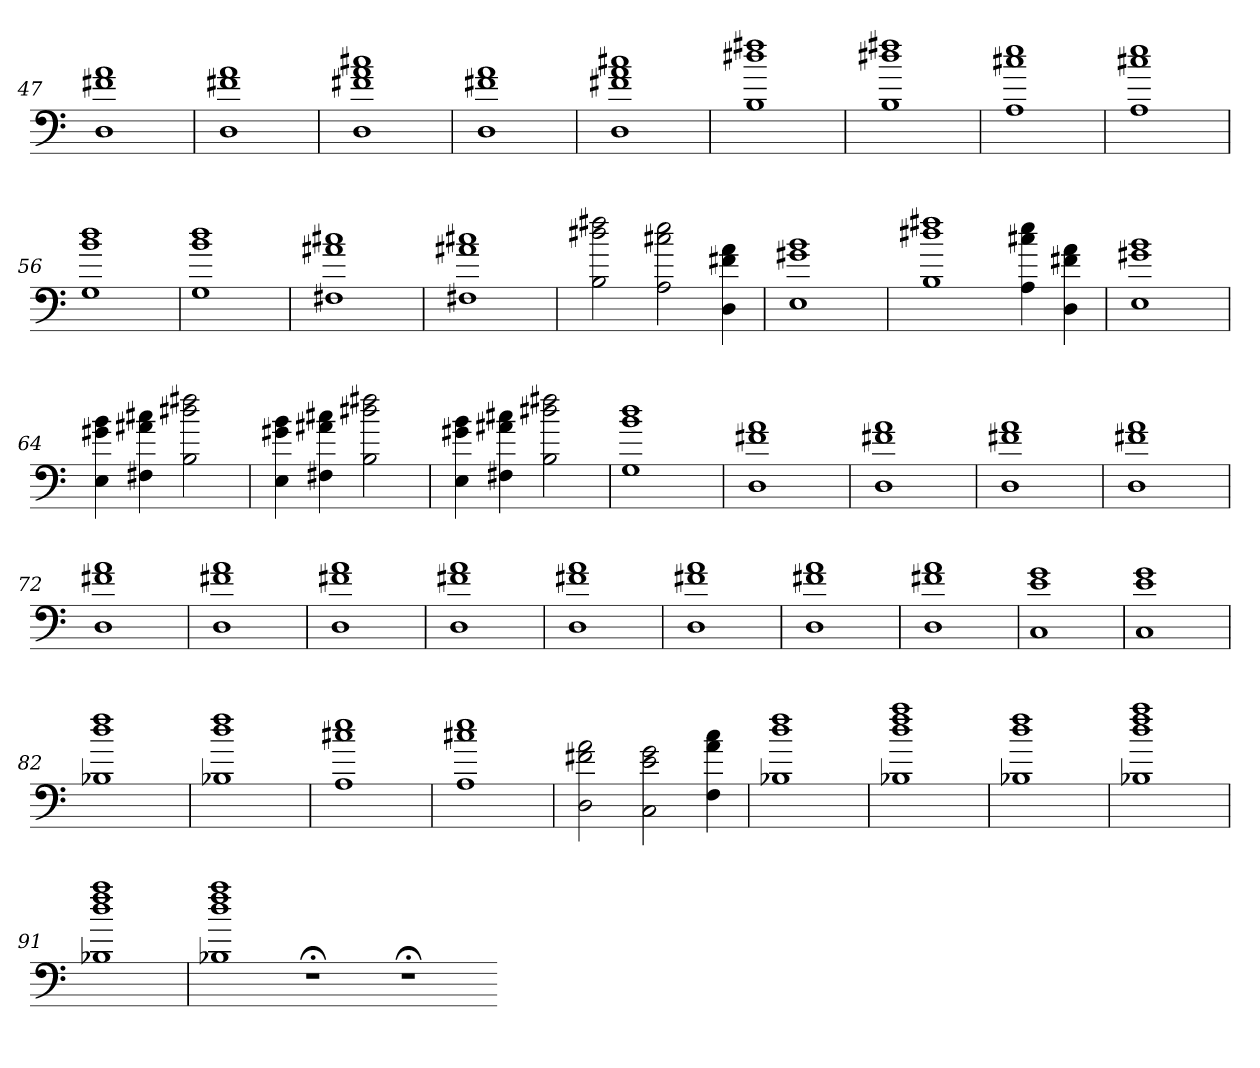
**kern
*part1
*staff1
=47
1D 1f#X 1a
=48
1D 1f#X 1a
=49
1D 1f#X 1a 1cc#X
=50
1D 1f#X 1a
=51
1D 1f#X 1a 1cc#X
=52
1B 1dd#X 1ff#X
=53
1B 1dd#X 1ff#X
=54
1A 1cc#X 1ee
=55
1A 1cc#X 1ee
=56
1G 1b 1dd
=57
1G 1b 1dd
=58
1F#X 1a#X 1cc#X
=59
1F#X 1a#X 1cc#X
=60
2B 2dd#X 2ff#X
2A 2cc#X 2ee
4D 4f#X 4a
=61
1E 1g#X 1b
=62
1B 1dd#X 1ff#X
4A 4cc#X 4ee
4D 4f#X 4a
=63
1E 1g#X 1b
=64
4E 4g#X 4b
4F#X 4a#X 4cc#X
2B 2dd#X 2ff#X
=65
4E 4g#X 4b
4F#X 4a#X 4cc#X
2B 2dd#X 2ff#X
=66
4E 4g#X 4b
4F#X 4a#X 4cc#X
2B 2dd#X 2ff#X
=67
1G 1b 1dd
=68
1D 1f#X 1a
=69
1D 1f#X 1a
=70
1D 1f#X 1a
=71
1D 1f#X 1a
=72
1D 1f#X 1a
=73
1D 1f#X 1a
=74
1D 1f#X 1a
=75
1D 1f#X 1a
=76
1D 1f#X 1a
=77
1D 1f#X 1a
=78
1D 1f#X 1a
=79
1D 1f#X 1a
=80
1C 1e 1g
=81
1C 1e 1g
=82
1B-X 1dd 1ff
=83
1B-X 1dd 1ff
=84
1A 1cc#X 1ee
=85
1A 1cc#X 1ee
=86
2D 2f#X 2a
2C 2e 2g
4F 4a 4cc
=87
1B-X 1dd 1ff
=88
1B-X 1dd 1ff 1aa
=89
1B-X 1dd 1ff
=90
1B-X 1dd 1ff 1aa
=91
1B-X 1dd 1ff 1aa
=92
1B-X 1dd 1ff 1aa
1r;<
1r;<
=-
*-
